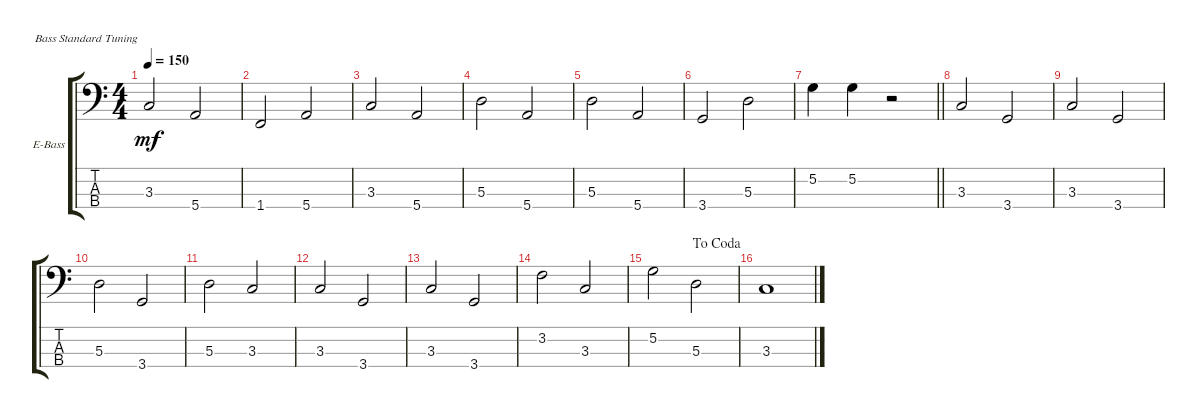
\bracketExtendMode groupsimilarinstruments
\firstSystemTrackNameOrientation horizontal
\otherSystemsTrackNameOrientation horizontal
\track ("Electric Bass" "E-Bass") {instrument electricbassfinger}
\staff {score tabs}
\tuning (G2 D2 A1 E1)
\ts (4 4)
\tempo 150
\clef f4
\ks c
3.3.2{dy mf} 5.4.2 |
1.4.2 5.4.2 |
3.3.2 5.4.2 |
5.3.2 5.4.2 |
5.3.2 5.4.2 |
3.4.2 5.3.2 |
\barLineRight lightlight
5.2.4 5.2.4 r.2 |
3.3.2 3.4.2 |
3.3.2 3.4.2 |
5.3.2 3.4.2 |
5.3.2 3.3.2 |
3.3.2 3.4.2 |
3.3.2 3.4.2 |
3.2.2 3.3.2 |
\jump dacoda
5.2.2 5.3.2 |
3.3.1
